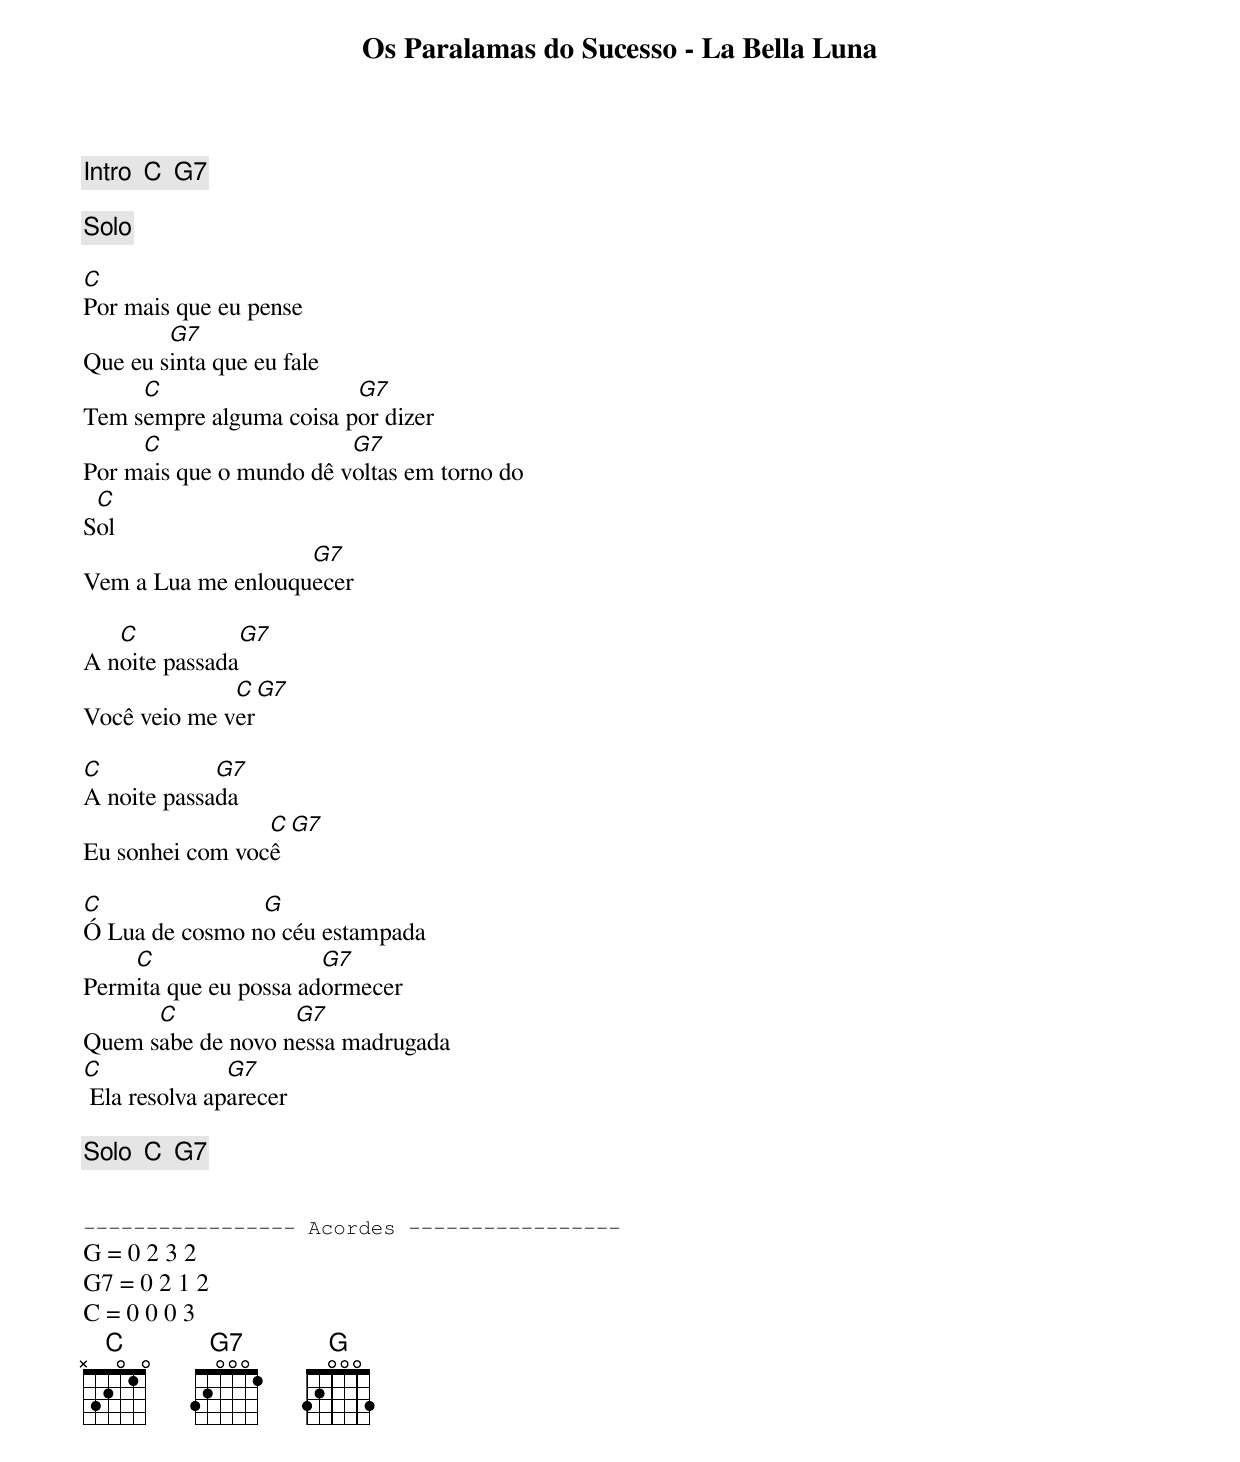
Os Paralamas do Sucesso - La Bella Luna

[Intro]  C  G7

[Solo]

C
Por mais que eu pense
        G7
Que eu sinta que eu fale
     C                   G7
Tem sempre alguma coisa por dizer
     C                   G7
Por mais que o mundo dê voltas em torno do
 C
Sol
                    G7
Vem a Lua me enlouquecer

   C            G7
A noite passada
              C      G7
Você veio me ver

C            G7
A noite passada
                 C    G7
Eu sonhei com você

C               G
Ó Lua de cosmo no céu estampada
    C                  G7
Permita que eu possa adormecer
      C            G7
Quem sabe de novo nessa madrugada
C              G7
 Ela resolva aparecer

[Solo]  C  G7


----------------- Acordes -----------------
G = 0 2 3 2
G7 = 0 2 1 2
C = 0 0 0 3
